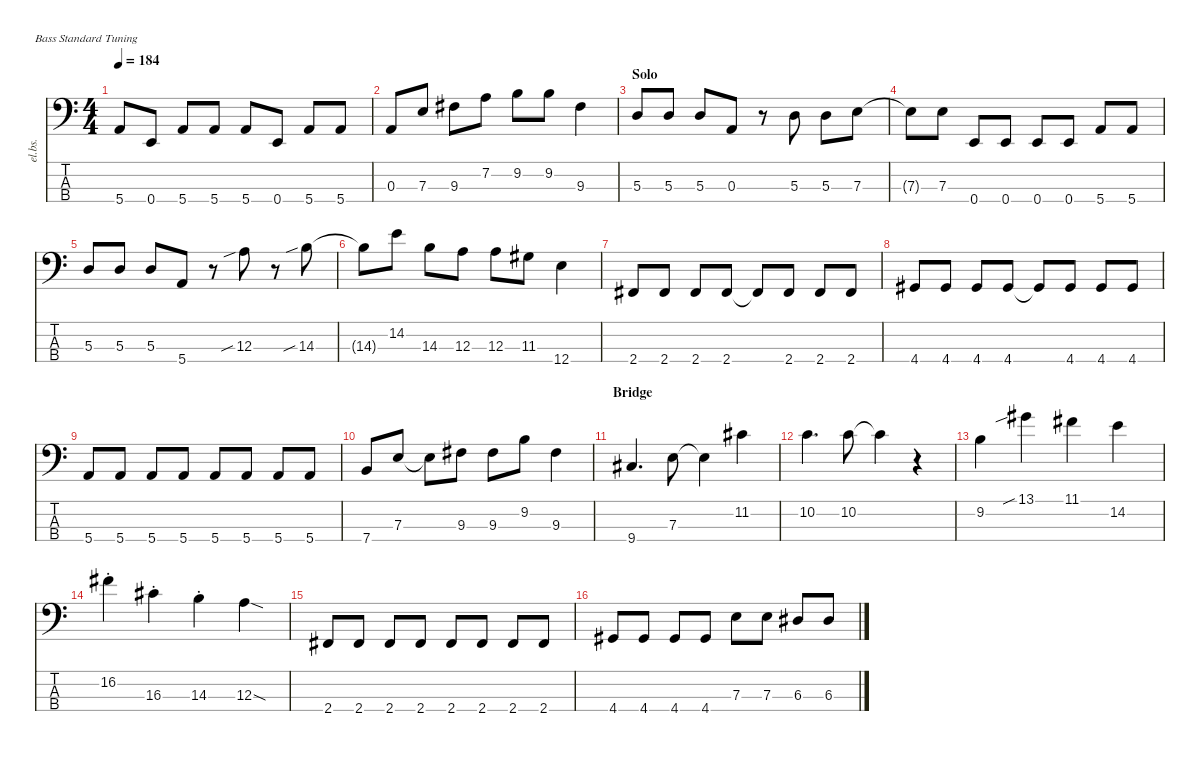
\defaultSystemsLayout 4
\hideDynamics
\bracketExtendMode nobrackets
\track ("Electric Bass" "el.bs.") {instrument electricbassfinger}
\staff {score tabs}
\tuning (G2 D2 A1 E1)
\ts (4 4)
\tempo 184
\clef f4
\ks c
5.4.8{dy mf beam Up} 0.4.8{beam Up} 5.4.8{beam Up} 5.4.8{beam Up} 5.4.8{beam Up} 0.4.8{beam Up} 5.4.8{beam Up} 5.4.8{beam Up} |
0.3.8{beam Up} 7.3.8{beam Up} 9.3{acc #}.8{beam Down} 7.2.8{beam Down} 9.2.8{beam Down} 9.2.8{beam Down} 9.3{acc #}.4{beam Down} |
\section ("" "Solo")
5.3.8{beam Up} 5.3.8{beam Up} 5.3.8{beam Up} 0.3.8{beam Up} r.8{beam Down} 5.3.8{beam Down} 5.3.8{beam Down} 7.3.8{beam Down} |
7.3{t}.8{beam Down} 7.3.8{beam Down} 0.4.8{beam Up} 0.4.8{beam Up} 0.4.8{beam Up} 0.4.8{beam Up} 5.4.8{beam Up} 5.4.8{beam Up} |
5.3.8{beam Up} 5.3.8{beam Up} 5.3.8{beam Up} 5.4.8{beam Up} r.8{beam Down} 12.3{sib}.8{beam Down} r.8{beam Down} 14.3{sib}.8{beam Down} |
14.3{t}.8{beam Down} 14.2.8{beam Down} 14.3.8{beam Down} 12.3.8{beam Down} 12.3.8{beam Down} 11.3{acc #}.8{beam Down} 12.4.4{beam Down} |
2.4{acc #}.8{beam Up} 2.4{acc #}.8{beam Up} 2.4{acc #}.8{beam Up} 2.4{acc #}.8{beam Up} 2.4{t acc #}.8{beam Up} 2.4{acc #}.8{beam Up} 2.4{acc #}.8{beam Up} 2.4{acc #}.8{beam Up} |
4.4{acc #}.8{beam Up} 4.4{acc #}.8{beam Up} 4.4{acc #}.8{beam Up} 4.4{acc #}.8{beam Up} 4.4{t acc #}.8{beam Up} 4.4{acc #}.8{beam Up} 4.4{acc #}.8{beam Up} 4.4{acc #}.8{beam Up} |
5.4.8{beam Up} 5.4.8{beam Up} 5.4.8{beam Up} 5.4.8{beam Up} 5.4.8{beam Up} 5.4.8{beam Up} 5.4.8{beam Up} 5.4.8{beam Up} |
7.4.8{beam Up} 7.3.8{beam Up} 7.3{t}.8{beam Down} 9.3{acc #}.8{beam Down} 9.3{acc #}.8{beam Down} 9.2.8{beam Down} 9.3{acc #}.4{beam Down} |
\section ("" "Bridge")
9.4{acc #}.4{d beam Up} 7.3.8{beam Down} 7.3{t}.4{beam Down} 11.2{acc #}.4{beam Down} |
10.2.4{d beam Down} 10.2.8{beam Down} 10.2{t}.4{beam Down} r.4{beam Down} |
9.2.4{beam Down} 13.1{sib acc #}.4{beam Down} 11.1{acc #}.4{beam Down} 14.2.4{beam Down} |
16.2{st acc #}.4{beam Down} 16.3{st acc #}.4{beam Down} 14.3{st}.4{beam Down} 12.3{sod}.4{beam Down} |
2.4{acc #}.8{beam Up} 2.4{acc #}.8{beam Up} 2.4{acc #}.8{beam Up} 2.4{acc #}.8{beam Up} 2.4{acc #}.8{beam Up} 2.4{acc #}.8{beam Up} 2.4{acc #}.8{beam Up} 2.4{acc #}.8{beam Up} |
4.4{acc #}.8{beam Up} 4.4{acc #}.8{beam Up} 4.4{acc #}.8{beam Up} 4.4{acc #}.8{beam Up} 7.3.8{beam Down} 7.3.8{beam Down} 6.3{acc #}.8{beam Up} 6.3{acc #}.8{beam Up}
